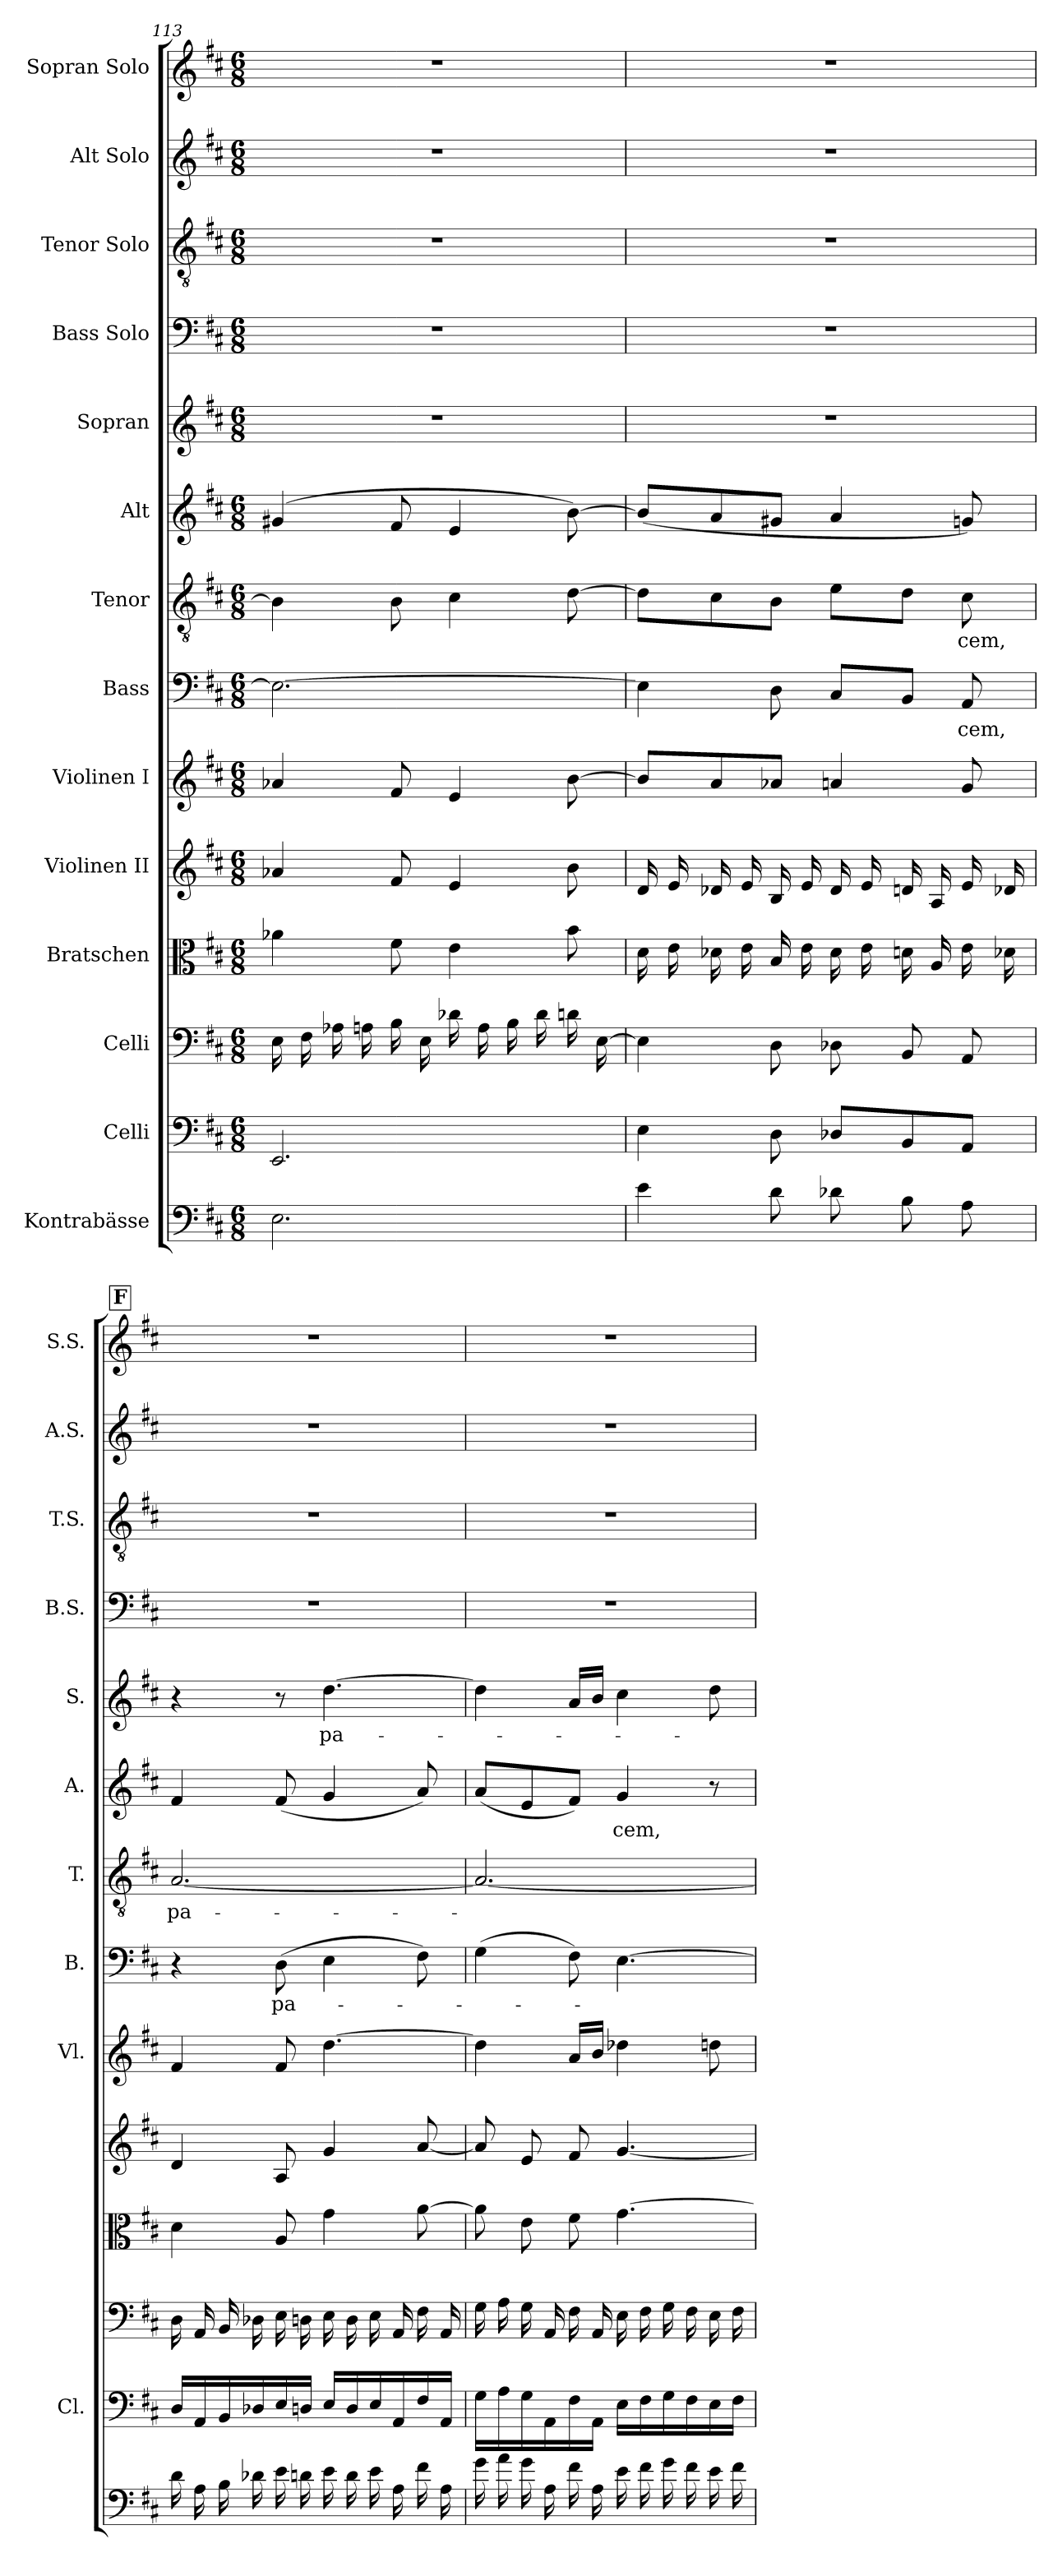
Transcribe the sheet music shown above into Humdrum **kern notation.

**kern	**kern	**kern	**kern	**kern	**kern	**kern	**text	**kern	**text	**kern	**text	**kern	**text	**kern	**kern	**kern	**kern
*part14	*part13	*part12	*part11	*part10	*part9	*part8	*part8	*part7	*part7	*part6	*part6	*part5	*part5	*part4	*part3	*part2	*part1
*staff14	*staff13	*staff12	*staff11	*staff10	*staff9	*staff8	*staff8	*staff7	*staff7	*staff6	*staff6	*staff5	*staff5	*staff4	*staff3	*staff2	*staff1
*I"Kontrabässe	*I"Celli	*I"Celli	*I"Bratschen	*I"Violinen II	*I"Violinen I	*I"Bass	*	*I"Tenor	*	*I"Alt	*	*I"Sopran	*	*I"Bass Solo	*I"Tenor Solo	*I"Alt Solo	*I"Sopran Solo
*	*I'Cl.	*	*	*	*I'Vl.	*I'B.	*	*I'T.	*	*I'A.	*	*I'S.	*	*I'B.S.	*I'T.S.	*I'A.S.	*I'S.S.
*clefF4	*clefF4	*clefF4	*clefC3	*clefG2	*clefG2	*clefF4	*	*clefGv2	*	*clefG2	*	*clefG2	*	*clefF4	*clefGv2	*clefG2	*clefG2
*ITrd7c12	*	*	*	*	*	*	*	*	*	*	*	*	*	*	*	*	*
*k[f#c#]	*k[f#c#]	*k[f#c#]	*k[f#c#]	*k[f#c#]	*k[f#c#]	*k[f#c#]	*	*k[f#c#]	*	*k[f#c#]	*	*k[f#c#]	*	*k[f#c#]	*k[f#c#]	*k[f#c#]	*k[f#c#]
*M6/8	*M6/8	*M6/8	*M6/8	*M6/8	*M6/8	*M6/8	*	*M6/8	*	*M6/8	*	*M6/8	*	*M6/8	*M6/8	*M6/8	*M6/8
=113	=113	=113	=113	=113	=113	=113	=113	=113	=113	=113	=113	=113	=113	=113	=113	=113	=113
2.EE\	2.EE/	16E\	4a-X\	4a-X/	4a-X/	2.E\_	.	4B\]	.	(>4g#X/	.	2.r	.	2.r	2.r	2.r	2.r
.	.	16F#\	.	.	.	.	.	.	.	.	.	.	.	.	.	.	.
.	.	16A-X\	.	.	.	.	.	.	.	.	.	.	.	.	.	.	.
.	.	16An\	.	.	.	.	.	.	.	.	.	.	.	.	.	.	.
.	.	16B\	8f#\	8f#/	8f#/	.	.	8B\	.	8f#/	.	.	.	.	.	.	.
.	.	16E\	.	.	.	.	.	.	.	.	.	.	.	.	.	.	.
.	.	16d-X\	4e\	4e/	4e/	.	.	4c#\	.	4e/	.	.	.	.	.	.	.
.	.	16A\	.	.	.	.	.	.	.	.	.	.	.	.	.	.	.
.	.	16B\	.	.	.	.	.	.	.	.	.	.	.	.	.	.	.
.	.	16d-\	.	.	.	.	.	.	.	.	.	.	.	.	.	.	.
.	.	16dn\	8b\	8b\	[8b\	.	.	[8d\	.	[8b\)	.	.	.	.	.	.	.
.	.	[16E\	.	.	.	.	.	.	.	.	.	.	.	.	.	.	.
=114	=114	=114	=114	=114	=114	=114	=114	=114	=114	=114	=114	=114	=114	=114	=114	=114	=114
4E\	4E\	4E\]	16d\	16d/	8b/L]	4E\]	.	8d\L]	.	(<8b/L]	.	2.r	.	2.r	2.r	2.r	2.r
.	.	.	16e\	16e/	.	.	.	.	.	.	.	.	.	.	.	.	.
.	.	.	16d-X\	16d-X/	8a/	.	.	8c#\	.	8a/	.	.	.	.	.	.	.
.	.	.	16e\	16e/	.	.	.	.	.	.	.	.	.	.	.	.	.
8D\	8D\	8D\	16B/	16B/	8a-X/J	8D\	.	8B\J	.	8g#X/J	.	.	.	.	.	.	.
.	.	.	16e\	16e/	.	.	.	.	.	.	.	.	.	.	.	.	.
8D-X\	8D-X/L	8D-X\	16d-\	16d-/	4an/	8C#/L	.	8e\L	.	4a/	.	.	.	.	.	.	.
.	.	.	16e\	16e/	.	.	.	.	.	.	.	.	.	.	.	.	.
8BB\	8BB/	8BB/	16dn\	16dn/	.	8BB/J	.	8d\J	.	.	.	.	.	.	.	.	.
.	.	.	16A/	16A/	.	.	.	.	.	.	.	.	.	.	.	.	.
!	!	!	!	!	!	!	!LO:LY:b	!	!LO:LY:b	!	!	!	!	!	!	!	!
8AA\	8AA/J	8AA/	16e\	16e/	8g/	8AA/	cem,	8c#\	cem,	8gn/)	.	.	.	.	.	.	.
.	.	.	16d-X\	16d-X/	.	.	.	.	.	.	.	.	.	.	.	.	.
!!LO:REH:place=s1:a:fs=14:t=F
=115	=115	=115	=115	=115	=115	=115	=115	=115	=115	=115	=115	=115	=115	=115	=115	=115	=115
!	!	!	!	!	!	!	!	!	!LO:LY:b	!	!	!	!	!	!	!	!
16D\	16D/LL	16D\	4d\	4d/	4f#/	4r	.	[2.A/	-pa-	4f#/	.	4r	.	2.r	2.r	2.r	2.r
16AA\	16AA/	16AA/	.	.	.	.	.	.	.	.	.	.	.	.	.	.	.
16BB\	16BB/	16BB/	.	.	.	.	.	.	.	.	.	.	.	.	.	.	.
16D-X\	16D-X/	16D-X\	.	.	.	.	.	.	.	.	.	.	.	.	.	.	.
!	!	!	!	!	!	!	!LO:LY:b	!	!	!	!	!	!	!	!	!	!
16E\	16E/	16E\	8A/	8A/	8f#/	(>8D\	pa-	.	.	(<8f#/	.	8r	.	.	.	.	.
16Dn\	16Dn/JJ	16Dn\	.	.	.	.	.	.	.	.	.	.	.	.	.	.	.
!	!	!	!	!	!	!	!	!	!	!	!	!	!LO:LY:b	!	!	!	!
16E\	16E/LL	16E\	4g\	4g/	[4.dd\	4E\	.	.	.	4g/	.	[4.dd\	pa-	.	.	.	.
16D\	16D/	16D\	.	.	.	.	.	.	.	.	.	.	.	.	.	.	.
16E\	16E/	16E\	.	.	.	.	.	.	.	.	.	.	.	.	.	.	.
16AA\	16AA/	16AA/	.	.	.	.	.	.	.	.	.	.	.	.	.	.	.
16F#\	16F#/	16F#\	[8a\	[8a/	.	8F#\)	.	.	.	8a/)	.	.	.	.	.	.	.
16AA\	16AA/JJ	16AA/	.	.	.	.	.	.	.	.	.	.	.	.	.	.	.
!!LO:LB:g=z
=116	=116	=116	=116	=116	=116	=116	=116	=116	=116	=116	=116	=116	=116	=116	=116	=116	=116
16G\	16G\LL	16G\	8a\]	8a/]	4dd\]	(>4G\	.	2.A/_	.	(<8a/L	.	4dd\]	.	2.r	2.r	2.r	2.r
16A\	16A\	16A\	.	.	.	.	.	.	.	.	.	.	.	.	.	.	.
16G\	16G\	16G\	8e\	8e/	.	.	.	.	.	8e/	.	.	.	.	.	.	.
16AA\	16AA\	16AA/	.	.	.	.	.	.	.	.	.	.	.	.	.	.	.
16F#\	16F#\	16F#\	8f#\	8f#/	16a/LL	8F#\)	.	.	.	8f#/J)	.	16a/LL	.	.	.	.	.
16AA\	16AA\JJ	16AA/	.	.	16b/JJ	.	.	.	.	.	.	16b/JJ	.	.	.	.	.
!	!	!	!	!	!	!	!	!	!	!	!LO:LY:b	!	!	!	!	!	!
16E\	16E\LL	16E\	[4.g\	[4.g/	4dd-X\	[4.E\	.	.	.	4g/	cem,	4cc#\	.	.	.	.	.
16F#\	16F#\	16F#\	.	.	.	.	.	.	.	.	.	.	.	.	.	.	.
16G\	16G\	16G\	.	.	.	.	.	.	.	.	.	.	.	.	.	.	.
16F#\	16F#\	16F#\	.	.	.	.	.	.	.	.	.	.	.	.	.	.	.
16E\	16E\	16E\	.	.	8ddn\	.	.	.	.	8r	.	8dd\	.	.	.	.	.
16F#\	16F#\JJ	16F#\	.	.	.	.	.	.	.	.	.	.	.	.	.	.	.
=	=	=	=	=	=	=	=	=	=	=	=	=	=	=	=	=	=
*-	*-	*-	*-	*-	*-	*-	*-	*-	*-	*-	*-	*-	*-	*-	*-	*-	*-
